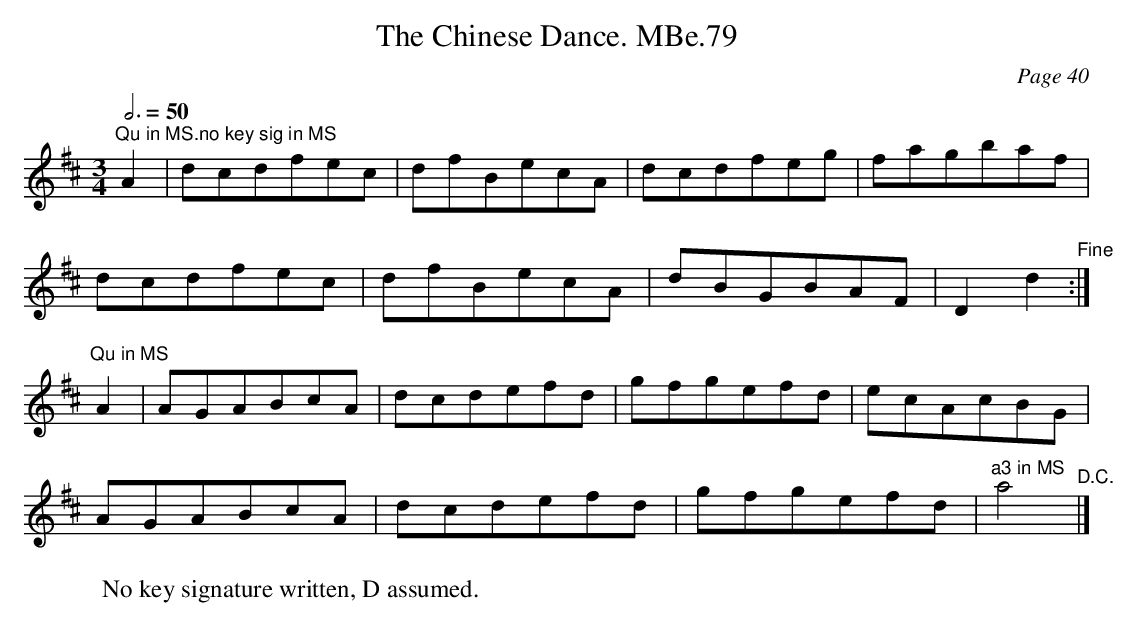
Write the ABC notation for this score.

X:1
C:Page 40
T:Chinese Dance. MBe.79, The
M:3/4
L:1/8
Q:3/4=50
W:No key signature written, D assumed.
K:D
"^Qu in MS.no key sig in MS"A2|dcdfec|dfBecA|dcdfeg|fagbaf|
dcdfec|dfBecA|dBGBAF|D2 d2"Fine":|
"Qu in MS"A2|AGABcA|dcdefd|gfgefd|ecAcBG|
AGABcA|dcdefd|gfgefd|"^a3 in MS"a4"D.C."|]
